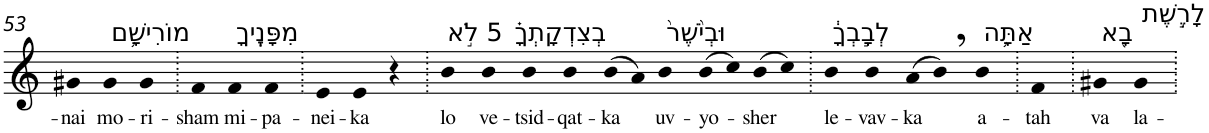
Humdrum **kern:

**kern	**text
*part1	*part1
*staff1	*staff1
*I"Piano	*
*I'Pno	*
!!LO:PB:g=z
*clefG2	*
*k[]	*
=53	=53
!	!LO:LY:b
4g#X	-nai
!LO:TX:a:t=מוֹרִישָׁ֥ם	!
!	!LO:LY:b
4g#	mo-
!	!LO:LY:b
4g#	-ri-
=54.	=54.
!	!LO:LY:b
4f	-sham
!LO:TX:a:t=מִפָּנֶֽיךָ	!
!	!LO:LY:b
4f	mi-
!	!LO:LY:b
4f	-pa-
=55.	=55.
!	!LO:LY:b
4e	-nei-
!	!LO:LY:b
4e	-ka
4r	.
=56.	=56.
!LO:TX:a:t=5 לֹ֣א	!
!	!LO:LY:b
4b	lo
!LO:TX:a:t=בְצִדְקָתְךָ֗	!
!	!LO:LY:b
4b	ve-
!	!LO:LY:b
4b	-tsid-
!	!LO:LY:b
4b	-qat-
!	!LO:LY:b
(8b	-ka
8a)	.
!LO:TX:a:t=וּבְיֹ֙שֶׁר֙	!
!	!LO:LY:b
4b	uv-
!	!LO:LY:b
(8b	-yo-
8cc)	.
!	!LO:LY:b
(8b	-sher
8cc)	.
=57.	=57.
!LO:TX:a:t=לְבָ֣בְךָ֔	!
!	!LO:LY:b
4b	le-
!	!LO:LY:b
4b	-vav-
!	!LO:LY:b
(8a	-ka
8b,)	.
!LO:TX:a:t=אַתָּ֥ה	!
!	!LO:LY:b
4b	a-
=58.	=58.
!	!LO:LY:b
4f	-tah
=59.	=59.
!LO:TX:a:t=בָ֖א	!
!	!LO:LY:b
4g#X	va
!LO:TX:a:t=לָרֶ֣שֶׁת	!
!	!LO:LY:b
4g#	la-
=.	=.
*-	*-
